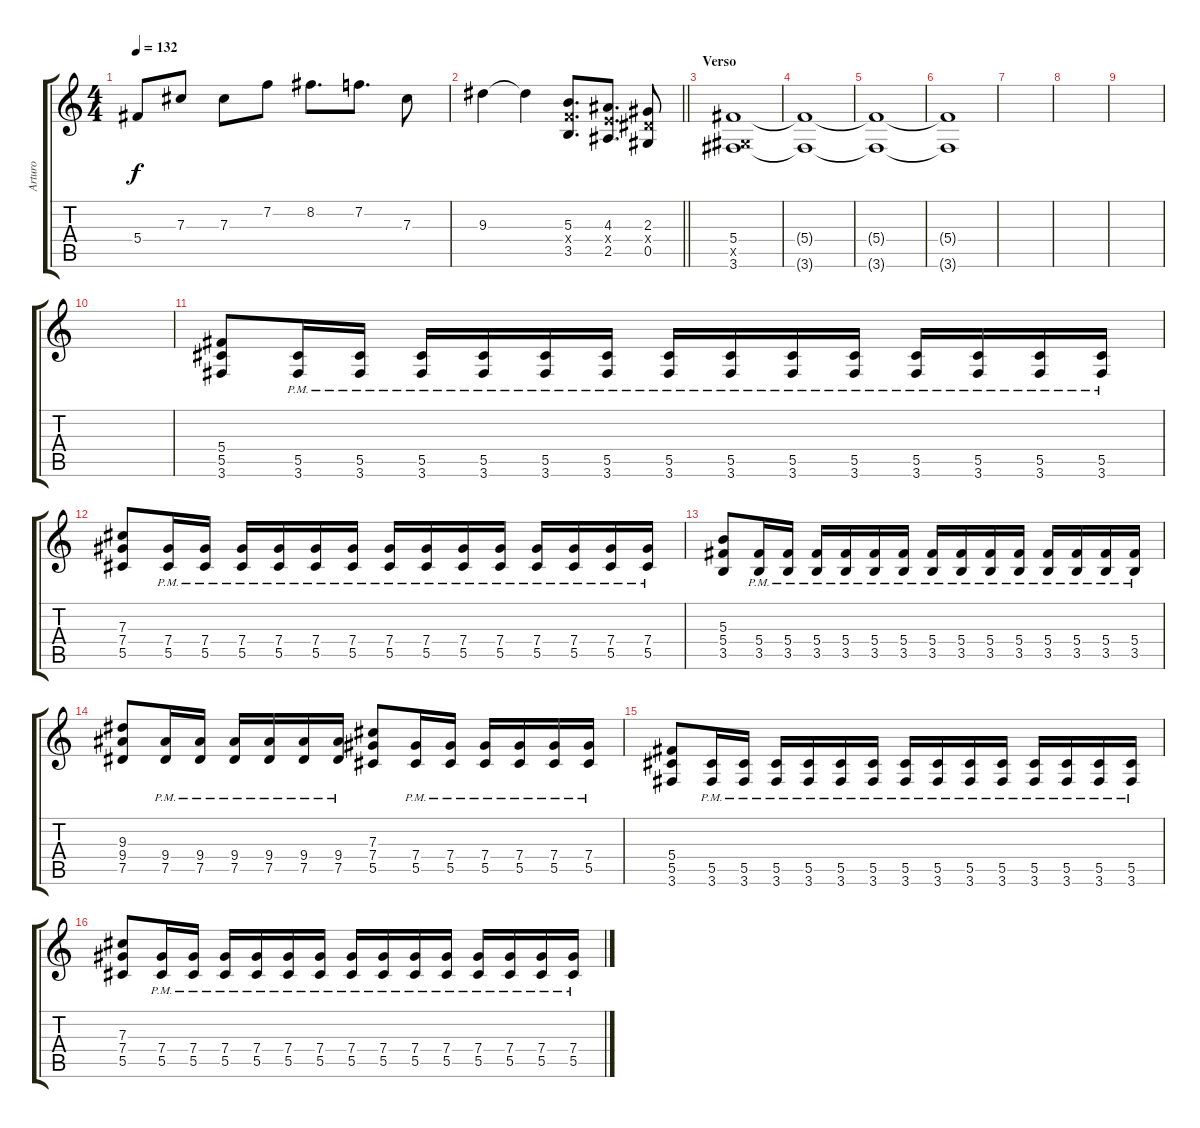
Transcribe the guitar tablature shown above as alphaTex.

\track ("Arturo" "Arturo") {instrument distortionguitar}
\staff {score tabs}
\tuning (Eb4 Bb3 Gb3 Db3 Ab2 Eb2) {hide}
\ts (4 4)
\tempo 132
\clef g2
\ks c
5.4.8{dy f} 7.3.8 7.3.8 7.2.8 8.2.8{d} 7.2.8{d} 7.3.8 |
\barLineRight lightlight
9.3.4 9.3{t}.4 (5.3 4.4{x} 3.5).8{d} (4.3 3.4{x} 2.5).8{d} (2.3 2.4{x} 0.5).8 |
\section ("" "Verso")
(5.4 0.5{x} 3.6).1{volume 2} |
(5.4{t} 3.6{t}).1 |
(5.4{t} 3.6{t}).1 |
(5.4{t} 3.6{t}).1 |
|
|
|
|
(5.4 5.5 3.6).8{volume 12} (5.5{pm} 3.6{pm}).16 (5.5{pm} 3.6{pm}).16 (5.5{pm} 3.6{pm}).16 (5.5{pm} 3.6{pm}).16 (5.5{pm} 3.6{pm}).16 (5.5{pm} 3.6{pm}).16 (5.5{pm} 3.6{pm}).16 (5.5{pm} 3.6{pm}).16 (5.5{pm} 3.6{pm}).16 (5.5{pm} 3.6{pm}).16 (5.5{pm} 3.6{pm}).16 (5.5{pm} 3.6{pm}).16 (5.5{pm} 3.6{pm}).16 (5.5{pm} 3.6{pm}).16 |
(7.3 7.4 5.5).8 (7.4{pm} 5.5{pm}).16 (7.4{pm} 5.5{pm}).16 (7.4{pm} 5.5{pm}).16 (7.4{pm} 5.5{pm}).16 (7.4{pm} 5.5{pm}).16 (7.4{pm} 5.5{pm}).16 (7.4{pm} 5.5{pm}).16 (7.4{pm} 5.5{pm}).16 (7.4{pm} 5.5{pm}).16 (7.4{pm} 5.5{pm}).16 (7.4{pm} 5.5{pm}).16 (7.4{pm} 5.5{pm}).16 (7.4{pm} 5.5{pm}).16 (7.4{pm} 5.5{pm}).16 |
(5.3 5.4 3.5).8 (5.4{pm} 3.5{pm}).16 (5.4{pm} 3.5{pm}).16 (5.4{pm} 3.5{pm}).16 (5.4{pm} 3.5{pm}).16 (5.4{pm} 3.5{pm}).16 (5.4{pm} 3.5{pm}).16 (5.4{pm} 3.5{pm}).16 (5.4{pm} 3.5{pm}).16 (5.4{pm} 3.5{pm}).16 (5.4{pm} 3.5{pm}).16 (5.4{pm} 3.5{pm}).16 (5.4{pm} 3.5{pm}).16 (5.4{pm} 3.5{pm}).16 (5.4{pm} 3.5{pm}).16 |
(9.3 9.4 7.5).8 (9.4{pm} 7.5{pm}).16 (9.4{pm} 7.5{pm}).16 (9.4{pm} 7.5{pm}).16 (9.4{pm} 7.5{pm}).16 (9.4{pm} 7.5{pm}).16 (9.4{pm} 7.5{pm}).16 (7.3 7.4 5.5).8 (7.4{pm} 5.5{pm}).16 (7.4{pm} 5.5{pm}).16 (7.4{pm} 5.5{pm}).16 (7.4{pm} 5.5{pm}).16 (7.4{pm} 5.5{pm}).16 (7.4{pm} 5.5{pm}).16 |
(5.4 5.5 3.6).8{volume 12} (5.5{pm} 3.6{pm}).16 (5.5{pm} 3.6{pm}).16 (5.5{pm} 3.6{pm}).16 (5.5{pm} 3.6{pm}).16 (5.5{pm} 3.6{pm}).16 (5.5{pm} 3.6{pm}).16 (5.5{pm} 3.6{pm}).16 (5.5{pm} 3.6{pm}).16 (5.5{pm} 3.6{pm}).16 (5.5{pm} 3.6{pm}).16 (5.5{pm} 3.6{pm}).16 (5.5{pm} 3.6{pm}).16 (5.5{pm} 3.6{pm}).16 (5.5{pm} 3.6{pm}).16 |
(7.3 7.4 5.5).8 (7.4{pm} 5.5{pm}).16 (7.4{pm} 5.5{pm}).16 (7.4{pm} 5.5{pm}).16 (7.4{pm} 5.5{pm}).16 (7.4{pm} 5.5{pm}).16 (7.4{pm} 5.5{pm}).16 (7.4{pm} 5.5{pm}).16 (7.4{pm} 5.5{pm}).16 (7.4{pm} 5.5{pm}).16 (7.4{pm} 5.5{pm}).16 (7.4{pm} 5.5{pm}).16 (7.4{pm} 5.5{pm}).16 (7.4{pm} 5.5{pm}).16 (7.4{pm} 5.5{pm}).16
